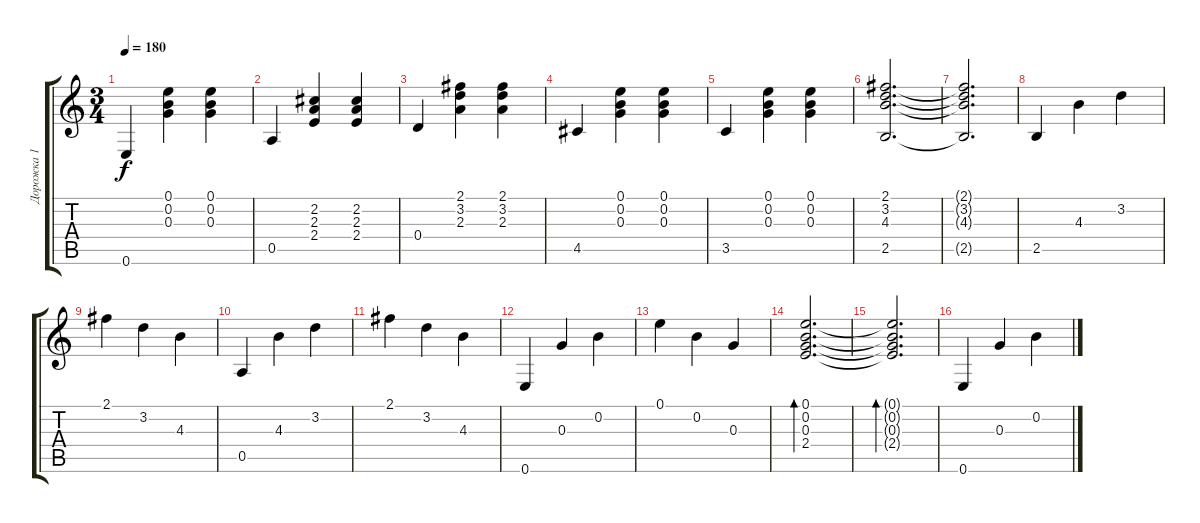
\track ("Дорожка 1" "Дорожка 1") {instrument acousticguitarnylon}
\staff {score tabs}
\tuning (E4 B3 G3 D3 A2 E2) {hide}
\ts (3 4)
\tempo 180
\clef g2
\ks c
0.6.4{dy f} (0.1 0.2 0.3).4 (0.1 0.2 0.3).4 |
0.5.4 (2.2 2.3 2.4).4 (2.2 2.3 2.4).4 |
0.4.4 (2.1 3.2 2.3).4 (2.1 3.2 2.3).4 |
4.5.4 (0.1 0.2 0.3).4 (0.1 0.2 0.3).4 |
3.5.4 (0.1 0.2 0.3).4 (0.1 0.2 0.3).4 |
(2.1 3.2 4.3 2.5).2{d} |
(2.1{t} 3.2{t} 4.3{t} 2.5{t}).2{d} |
2.5.4 4.3.4 3.2.4 |
2.1.4 3.2.4 4.3.4 |
0.5.4 4.3.4 3.2.4 |
2.1.4 3.2.4 4.3.4 |
0.6.4 0.3.4 0.2.4 |
0.1.4 0.2.4 0.3.4 |
(0.1 0.2 0.3 2.4).2{d bd 240} |
(0.1{t} 0.2{t} 0.3{t} 2.4{t}).2{d bd 240} |
0.6.4 0.3.4 0.2.4
